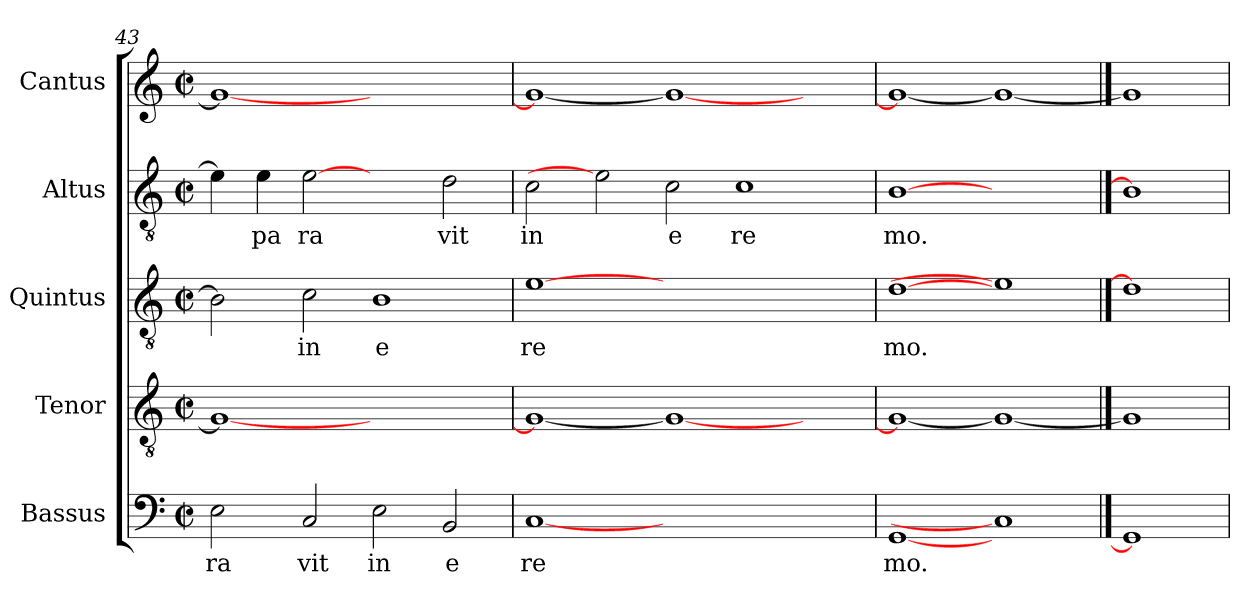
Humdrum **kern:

**kern	**text	**kern	**text	**kern	**text	**kern	**text	**kern	**text
*part5	*part5	*part4	*part4	*part3	*part3	*part2	*part2	*part1	*part1
*staff5	*staff5	*staff4	*staff4	*staff3	*staff3	*staff2	*staff2	*staff1	*staff1
*I"Bassus	*	*I"Tenor	*	*I"Quintus	*	*I"Altus	*	*I"Cantus	*
*clefF4	*	*clefGv2	*	*clefGv2	*	*clefGv2	*	*clefG2	*
*k[]	*	*k[]	*	*k[]	*	*k[]	*	*k[]	*
*C:	*	*C:	*	*C:	*	*C:	*	*C:	*
*M2/2	*	*M2/2	*	*M2/2	*	*M2/2	*	*M2/2	*
*met(c|)	*	*met(c|)	*	*met(c|)	*	*met(c|)	*	*met(c|)	*
=43	=43	=43	=43	=43	=43	=43	=43	=43	=43
!	!LO:LY:b:cj	!	!LO:LY:b:cj	!	!LO:LY:b:cj	!	!LO:LY:b:cj	!	!LO:LY:b:cj
2E\	ra	1G_<	.	2B\]	.	4e\]	.	1g_<	.
!	!	!	!	!	!	!	!LO:LY:b:cj	!	!
.	.	.	.	.	.	4e\	pa	.	.
!	!LO:LY:b:cj	!	!	!	!LO:LY:b:cj	!	!LO:LY:b:cj	!	!
2C/	vit	.	.	2c\	in	[2e	ra	.	.
!	!LO:LY:b:cj	!	!	!	!LO:LY:b:cj	!	!	!	!
2E\	in	1ryy	.	1B	e	2ryy	.	1ryy	.
!	!LO:LY:b:cj	!	!	!	!	!	!LO:LY:b:cj	!	!
2BB/	e	.	.	.	.	2d\	vit	.	.
=44	=44	=44	=44	=44	=44	=44	=44	=44	=44
!	!LO:LY:b:cj	!	!LO:LY:b:cj	!	!LO:LY:b:cj	!	!LO:LY:b:cj	!	!LO:LY:b:cj
[1C	re	1G_<	.	[1e	re	2c\	in	1g_<	.
.	.	.	.	.	.	2e]	.	.	.
!	!	!	!	!	!	!	!LO:LY:b:cj	!	!
1.ryy	.	1G_	.	1.ryy	.	2c\	e	1g_	.
!	!	!	!	!	!	!	!LO:LY:b:cj	!	!
.	.	.	.	.	.	1c	re	.	.
.	.	2ryy	.	.	.	.	.	2ryy	.
=45	=45	=45	=45	=45	=45	=45	=45	=45	=45
!	!LO:LY:b:cj	!	!LO:LY:b:cj	!	!LO:LY:b:cj	!	!LO:LY:b:cj	!	!LO:LY:b:cj
[1GG	mo.	1G_	.	[1d	mo.	[1B	mo.	1g_	.
1C]	.	1G_	.	1e]	.	1ryy	.	1g_	.
==46	==46	==46	==46	==46	==46	==46	==46	==46	==46
1GG]	.	1G]	.	1d]	.	1B]	.	1g]	.
=	=	=	=	=	=	=	=	=	=
*-	*-	*-	*-	*-	*-	*-	*-	*-	*-
